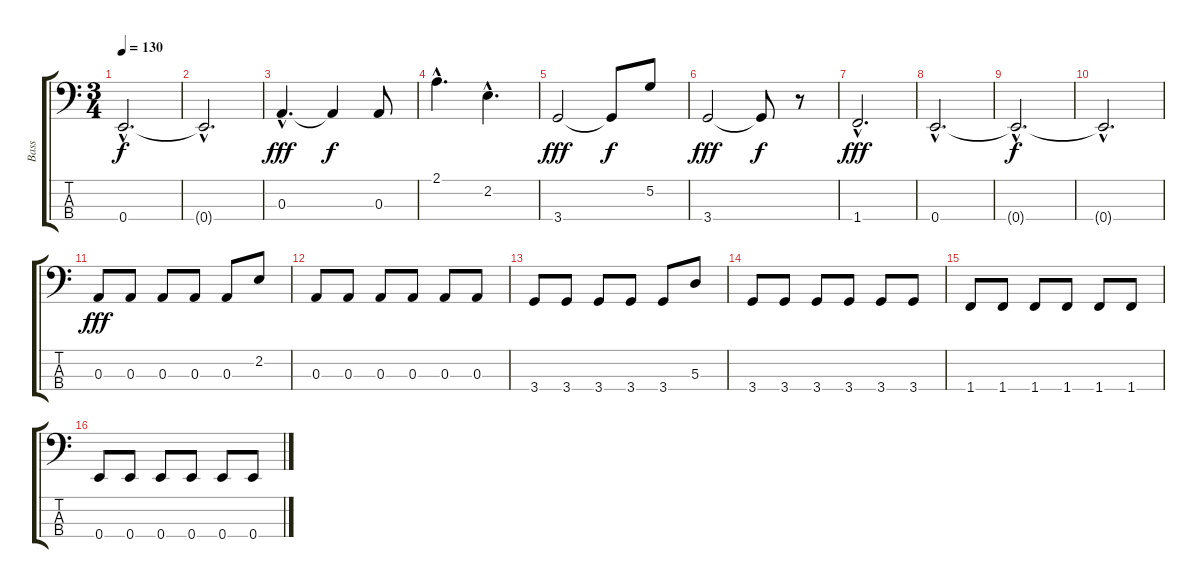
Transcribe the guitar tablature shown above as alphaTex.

\track ("Bass" "Bass") {instrument electricbassfinger}
\staff {score tabs}
\tuning (G2 D2 A1 E1) {hide}
\ts (3 4)
\tempo 130
\clef f4
\ks c
0.4{hac t}.2{d dy f} |
0.4{hac t}.2{d} |
0.3{hac}.4{d dy fff} 0.3{t}.4{dy f} 0.3.8 |
2.1{hac}.4{d} 2.2{hac}.4{d} |
3.4.2{dy fff} 3.4{t}.8{dy f} 5.2.8 |
3.4.2{dy fff} 3.4{t}.8{dy f} r.8 |
1.4{hac}.2{d dy fff} |
0.4{hac}.2{d} |
0.4{hac t}.2{d dy f} |
0.4{hac t}.2{d} |
0.3.8{dy fff} 0.3.8 0.3.8 0.3.8 0.3.8 2.2.8 |
0.3.8 0.3.8 0.3.8 0.3.8 0.3.8 0.3.8 |
3.4.8 3.4.8 3.4.8 3.4.8 3.4.8 5.3.8 |
3.4.8 3.4.8 3.4.8 3.4.8 3.4.8 3.4.8 |
1.4.8 1.4.8 1.4.8 1.4.8 1.4.8 1.4.8 |
0.4.8 0.4.8 0.4.8 0.4.8 0.4.8 0.4.8
